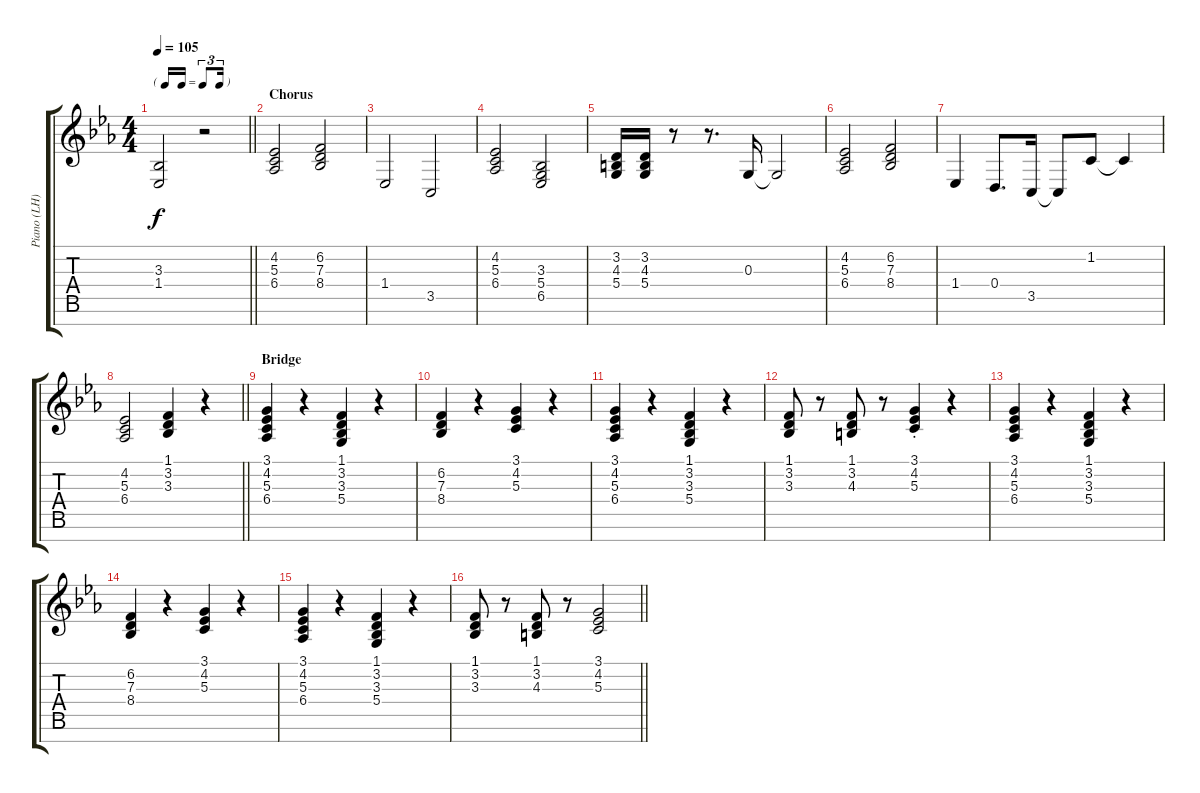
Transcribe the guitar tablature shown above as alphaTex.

\track ("Piano (LH)" "Piano (LH)") {instrument electricpiano1}
\staff {score tabs}
\tuning (E4 B3 G3 D3 A2 E2 B1) {hide}
\ts (4 4)
\tf triplet16th
\tempo 105
\clef g2
\barLineRight lightlight
\ks eb
(3.3{t} 1.4{t}).2{dy f} r.2 |
\section ("" "Chorus")
(4.2 5.3 6.4).2 (6.2 7.3 8.4).2 |
1.4.2 3.5.2 |
(4.2 5.3 6.4).2 (3.3 5.4 6.5).2 |
(3.2 4.3 5.4).16 (3.2 4.3 5.4).16 r.8 r.8{d} 0.3.16 0.3{t}.2 |
(4.2 5.3 6.4).2 (6.2 7.3 8.4).2 |
1.4.4 0.4.8{d} 3.5.16 3.5{t}.8 1.2.8 1.2{t}.4 |
\barLineRight lightlight
(4.2 5.3 6.4).2 (1.1 3.2 3.3).4 r.4 |
\section ("" "Bridge")
(3.1 4.2 5.3 6.4).4 r.4 (1.1 3.2 3.3 5.4).4 r.4 |
(6.2 7.3 8.4).4 r.4 (3.1 4.2 5.3).4 r.4 |
(3.1 4.2 5.3 6.4).4 r.4 (1.1 3.2 3.3 5.4).4 r.4 |
(1.1 3.2 3.3).8 r.8 (1.1 3.2 4.3).8 r.8 (3.1{st} 4.2{st} 5.3{st}).4 r.4 |
(3.1 4.2 5.3 6.4).4 r.4 (1.1 3.2 3.3 5.4).4 r.4 |
(6.2 7.3 8.4).4 r.4 (3.1 4.2 5.3).4 r.4 |
(3.1 4.2 5.3 6.4).4 r.4 (1.1 3.2 3.3 5.4).4 r.4 |
\barLineRight lightlight
(1.1 3.2 3.3).8 r.8 (1.1 3.2 4.3).8 r.8 (3.1 4.2 5.3).2
